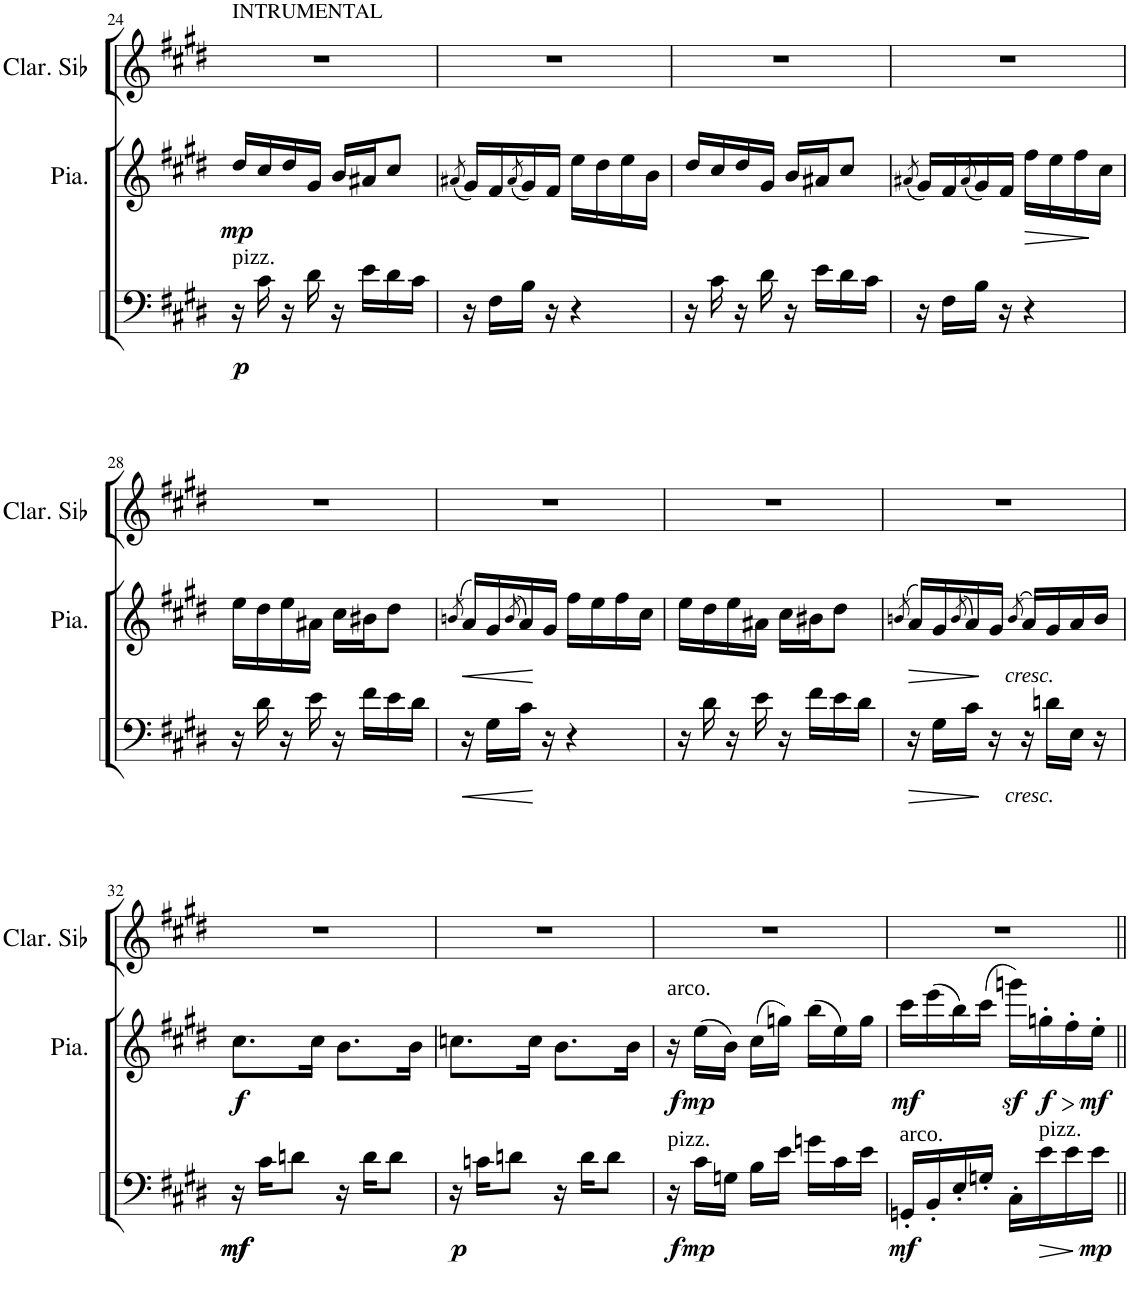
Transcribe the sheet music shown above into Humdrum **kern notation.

**kern	**dynam	**kern	**dynam	**kern
*part3	*part3	*part2	*part2	*part1
*staff3	*staff3	*staff2	*staff2	*staff1
*I"Piano MG	*	*I"Piano	*	*I"Clarinette en Sib
*I'Pno	*	*I'Pia.	*	*I'Clar. Sib
!!LO:PB:g=z
*clefF4	*	*clefG2	*	*clefG2
*	*	*	*	*ITrd1c2
*k[f#c#g#d#]	*	*k[f#c#g#d#]	*	*k[f#c#g#d#]
*M2/4	*	*M2/4	*	*M2/4
=24	=24	=24	=24	=24
!	!	!	!	!LO:TX:a:t=INTRUMENTAL
!LO:TX:a:t=pizz.	!	!	!	!
!	!LO:DY:b	!	!LO:DY:b	!
16r	p	16dd#/LL	mp	2r
16c#\	.	16cc#/	.	.
16r	.	16dd#/	.	.
16d#\	.	16g#/JJ	.	.
16r	.	16b/LL	.	.
16e\LL	.	16a#X/J	.	.
16d#\	.	8cc#/J	.	.
16c#\JJ	.	.	.	.
=25	=25	=25	=25	=25
.	.	(8qa#X/	.	.
16r	.	16g#/LL)	.	2r
16F#\LL	.	16f#/	.	.
.	.	(8qa#/	.	.
16B\JJ	.	16g#/)	.	.
16r	.	16f#/JJ	.	.
4r	.	16ee\LL	.	.
.	.	16dd#\	.	.
.	.	16ee\	.	.
.	.	16b\JJ	.	.
=26	=26	=26	=26	=26
16r	.	16dd#/LL	.	2r
16c#\	.	16cc#/	.	.
16r	.	16dd#/	.	.
16d#\	.	16g#/JJ	.	.
16r	.	16b/LL	.	.
16e\LL	.	16a#X/J	.	.
16d#\	.	8cc#/J	.	.
16c#\JJ	.	.	.	.
=27	=27	=27	=27	=27
.	.	(8qa#X/	.	.
16r	.	16g#/LL)	.	2r
16F#\LL	.	16f#/	.	.
.	.	(8qa#/	.	.
16B\JJ	.	16g#/)	.	.
16r	.	16f#/JJ	.	.
!	!	!	!LO:HP:b	!
4r	.	16ff#\LL	>	.
.	.	16ee\	.	.
.	.	16ff#\	.	.
.	.	16cc#\JJ	]	.
!!LO:LB:g=z
=28	=28	=28	=28	=28
16r	.	16ee\LL	.	2r
16d#\	.	16dd#\	.	.
16r	.	16ee\	.	.
16e\	.	16a#X\JJ	.	.
16r	.	16cc#\LL	.	.
16f#\LL	.	16b#X\J	.	.
16e\	.	8dd#\J	.	.
16d#\JJ	.	.	.	.
=29	=29	=29	=29	=29
.	.	(>8qbn/	.	.
!	!LO:HP:b	!	!	!
16r	<	16a/LL)	.	2r
16G#\LL	.	16g#/	.	.
.	.	(>8qb/	.	.
16c#\JJ	.	16a/)	.	.
16r	[	16g#/JJ	.	.
4r	.	16ff#\LL	.	.
.	.	16ee\	.	.
.	.	16ff#\	.	.
.	.	16cc#\JJ	.	.
=30	=30	=30	=30	=30
16r	.	16ee\LL	.	2r
16d#\	.	16dd#\	.	.
16r	.	16ee\	.	.
16e\	.	16a#X\JJ	.	.
16r	.	16cc#\LL	.	.
16f#\LL	.	16b#X\J	.	.
16e\	.	8dd#\J	.	.
16d#\JJ	.	.	.	.
=31	=31	=31	=31	=31
.	.	(>8qbn/	.	.
!	!LO:HP:b	!	!	!
16r	>	16a/LL)	.	2r
16G#\LL	.	16g#/	.	.
.	.	(>8qb/	.	.
16c#\JJ	.	16a/)	.	.
16r	]	16g#/JJ	.	.
.	.	(>8qb/	.	.
!	!LO:DY:b	!	!LO:DY:b	!
16r	other-dynamics	16a/LL)	other-dynamics	.
16dn\LL	.	16g#/	.	.
16E\JJ	.	16a/	.	.
16r	.	16b/JJ	.	.
!!LO:LB:g=z
=32	=32	=32	=32	=32
!	!LO:DY:b	!	!	!
!	!LO:DY:n=1:b	!	!LO:DY:b	!
16r	mf mf	8.cc#\L	f	2r
16c#\KL	.	.	.	.
8dn\J	.	.	.	.
.	.	16cc#\Jk	.	.
16r	.	8.b\L	.	.
16d\KL	.	.	.	.
8d\J	.	.	.	.
.	.	16b\Jk	.	.
=33	=33	=33	=33	=33
!	!LO:DY:b	!	!	!
16r	p	8.ccn\L	.	2r
16cn\KL	.	.	.	.
8dn\J	.	.	.	.
.	.	16cc\Jk	.	.
16r	.	8.b\L	.	.
16d\KL	.	.	.	.
8d\J	.	.	.	.
.	.	16b\Jk	.	.
=34	=34	=34	=34	=34
!	!	!LO:TX:a:t=arco.	!	!
!LO:TX:a:t=pizz.	!	!	!	!
!	!LO:DY:b	!	!LO:DY:b	!
16r	f	16r	f	2r
!	!LO:DY:b	!	!LO:DY:b	!
16c#\LL	mp	(>16ee\LL	mp	.
16Gn\JJ	.	16b\JJ)	.	.
16B\LL	.	(>16cc#\LL	.	.
16e\JJ	.	16ggn\JJ)	.	.
16gn\LL	.	(>16bb\LL	.	.
16c#\	.	16ee\)	.	.
16e\JJ	.	16gg\JJ	.	.
=35	=35	=35	=35	=35
!LO:TX:a:t=arco.	!	!	!	!
!	!LO:DY:b	!	!LO:DY:b	!
16GGn'/LL	mf	16ccc#\LL	mf	2r
16BB'/	.	(16eee\	.	.
16E'/	.	16bb\)	.	.
16Gn'/JJ	.	(16ccc#\JJ	.	.
16C#'\LL	.	16gggnz<\LL)	.	.
!LO:TX:a:t=pizz.	!	!	!	!
!	!LO:HP:b	!	!LO:HP:b	!
!	!	!	!LO:DY:n=1:b	!
16e\	>	16ggn'\	> f	.
16e\	.	16ff#'\	.	.
!	!LO:DY:n=1:b	!	!LO:DY:n=2:b	!
16e\JJ	] mp	16ee'\JJ	] mf	.
=||	=||	=||	=||	=||
*-	*-	*-	*-	*-
